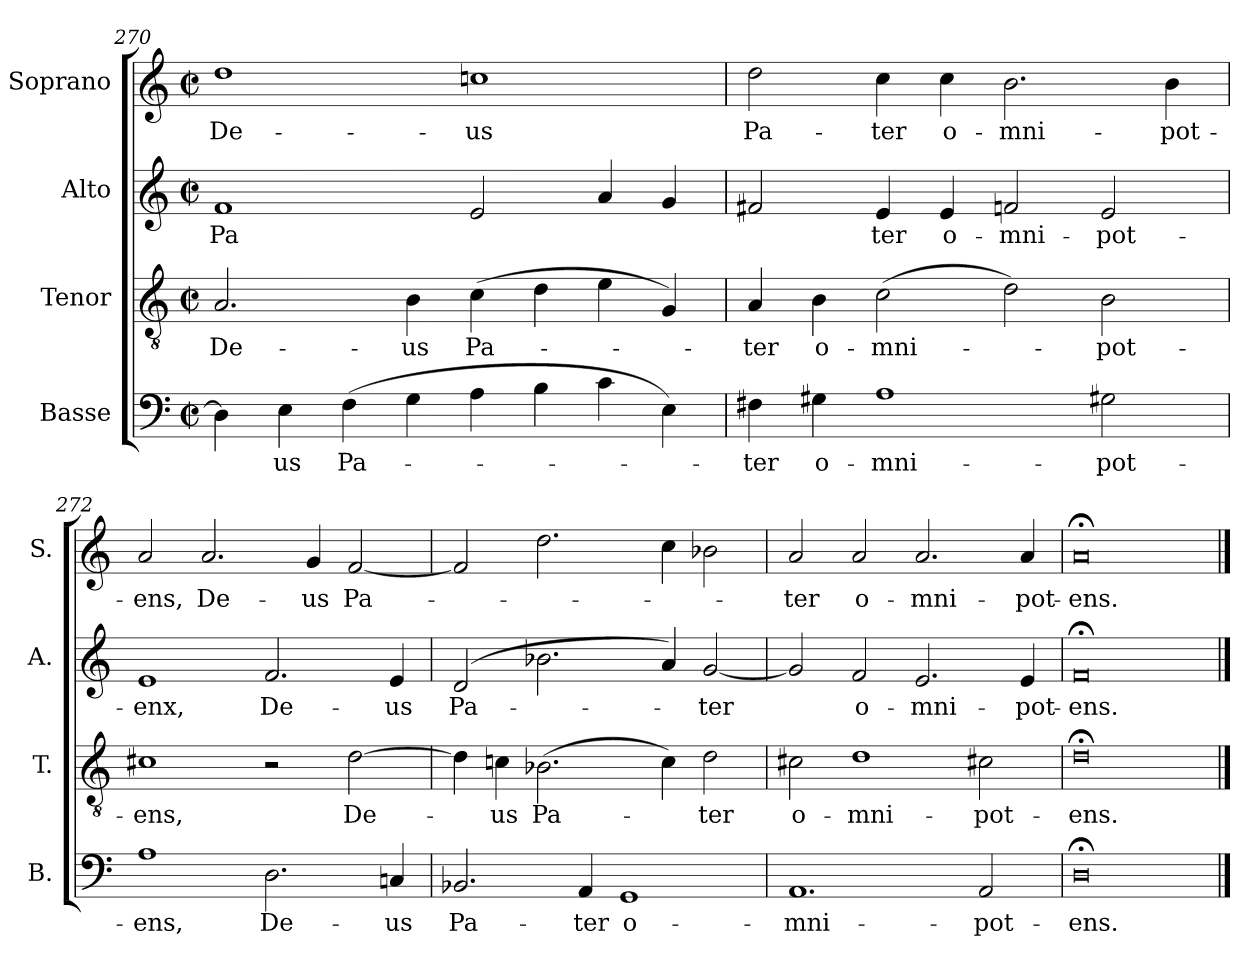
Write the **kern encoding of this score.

**kern	**text	**kern	**text	**kern	**text	**kern	**text
*part4	*part4	*part3	*part3	*part2	*part2	*part1	*part1
*staff4	*staff4	*staff3	*staff3	*staff2	*staff2	*staff1	*staff1
*I"Basse	*	*I"Tenor	*	*I"Alto	*	*I"Soprano	*
*I'B.	*	*I'T.	*	*I'A.	*	*I'S.	*
*clefF4	*	*clefGv2	*	*clefG2	*	*clefG2	*
*k[]	*	*k[]	*	*k[]	*	*k[]	*
*M2/1	*	*M2/1	*	*M2/1	*	*M2/1	*
*met(c|)	*	*met(c|)	*	*met(c|)	*	*met(c|)	*
=270	=270	=270	=270	=270	=270	=270	=270
!	!	!	!LO:LY:b	!	!LO:LY:b	!	!LO:LY:b
4D\]	.	2.A/	De-	1f	Pa	1dd	De-
!	!LO:LY:b	!	!	!	!	!	!
4E\	-us	.	.	.	.	.	.
!	!LO:LY:b	!	!	!	!	!	!
(>4F\	Pa-	.	.	.	.	.	.
!	!	!	!LO:LY:b	!	!	!	!
4G\	.	4B\	-us	.	.	.	.
!	!	!	!LO:LY:b	!	!	!	!LO:LY:b
4A\	.	(>4c\	Pa-	2e/	.	1ccn	-us
4B\	.	4d\	.	.	.	.	.
4c\	.	4e\	.	4a/	.	.	.
4E\)	.	4G/)	.	4g/	.	.	.
=271	=271	=271	=271	=271	=271	=271	=271
!	!LO:LY:b	!	!LO:LY:b	!	!	!	!LO:LY:b
4F#X\	-ter	4A/	-ter	2f#X/	.	2dd\	Pa-
!	!LO:LY:b	!	!LO:LY:b	!	!	!	!
4G#X\	o-	4B\	o-	.	.	.	.
!	!LO:LY:b	!	!LO:LY:b	!	!LO:LY:b	!	!LO:LY:b
1A	-mni-	(>2c\	-mni-	4e/	-ter	4cc\	-ter
!	!	!	!	!	!LO:LY:b	!	!LO:LY:b
.	.	.	.	4e/	o-	4cc\	o-
!	!	!	!	!	!LO:LY:b	!	!LO:LY:b
.	.	2d\)	.	2fn/	-mni-	2.b\	-mni-
!	!LO:LY:b	!	!LO:LY:b	!	!LO:LY:b	!	!
2G#X\	-pot-	2B\	-pot-	2e/	-pot-	.	.
!	!	!	!	!	!	!	!LO:LY:b
.	.	.	.	.	.	4b\	-pot-
=272	=272	=272	=272	=272	=272	=272	=272
!	!LO:LY:b	!	!LO:LY:b	!	!LO:LY:b	!	!LO:LY:b
1A	-ens,	1c#X	-ens,	1e	-enx,	2a/	-ens,
!	!	!	!	!	!	!	!LO:LY:b
.	.	.	.	.	.	2.a/	De-
!	!LO:LY:b	!	!	!	!LO:LY:b	!	!
2.D\	De-	2r	.	2.f/	De-	.	.
!	!	!	!	!	!	!	!LO:LY:b
.	.	.	.	.	.	4g/	-us
!	!	!	!LO:LY:b	!	!	!	!LO:LY:b
.	.	[>2d\	De-	.	.	[<2f/	Pa-
!	!LO:LY:b	!	!	!	!LO:LY:b	!	!
4Cn/	-us	.	.	4e/	-us	.	.
=273	=273	=273	=273	=273	=273	=273	=273
!	!LO:LY:b	!	!	!	!LO:LY:b	!	!
2.BB-X/	Pa-	4d\]	.	(>2d/	Pa-	2f/]	.
!	!	!	!LO:LY:b	!	!	!	!
.	.	4cn\	-us	.	.	.	.
!	!	!	!LO:LY:b	!	!	!	!
.	.	(>2.B-X\	Pa-	2.b-X\	.	2.dd\	.
!	!LO:LY:b	!	!	!	!	!	!
4AA/	-ter	.	.	.	.	.	.
!	!LO:LY:b	!	!	!	!	!	!
1GG	o-	.	.	.	.	.	.
.	.	4c\)	.	4a/)	.	4cc\	.
!	!	!	!LO:LY:b	!	!LO:LY:b	!	!
.	.	2d\	-ter	[<2g/	-ter	2b-X\	.
=274	=274	=274	=274	=274	=274	=274	=274
!	!LO:LY:b	!	!LO:LY:b	!	!	!	!LO:LY:b
1.AA	-mni-	2c#X\	o-	2g/]	.	2a/	-ter
!	!	!	!LO:LY:b	!	!LO:LY:b	!	!LO:LY:b
.	.	1d	-mni-	2f/	o-	2a/	o-
!	!	!	!	!	!LO:LY:b	!	!LO:LY:b
.	.	.	.	2.e/	-mni-	2.a/	-mni-
!	!LO:LY:b	!	!LO:LY:b	!	!	!	!
2AA/	-pot-	2c#X\	-pot-	.	.	.	.
!	!	!	!	!	!LO:LY:b	!	!LO:LY:b
.	.	.	.	4e/	-pot-	4a/	-pot-
=275	=275	=275	=275	=275	=275	=275	=275
!	!LO:LY:b	!	!LO:LY:b	!	!LO:LY:b	!	!LO:LY:b
0D;<	-ens.	0d;<	-ens.	0f;<	-ens.	0a;<	-ens.
==	==	==	==	==	==	==	==
*-	*-	*-	*-	*-	*-	*-	*-
